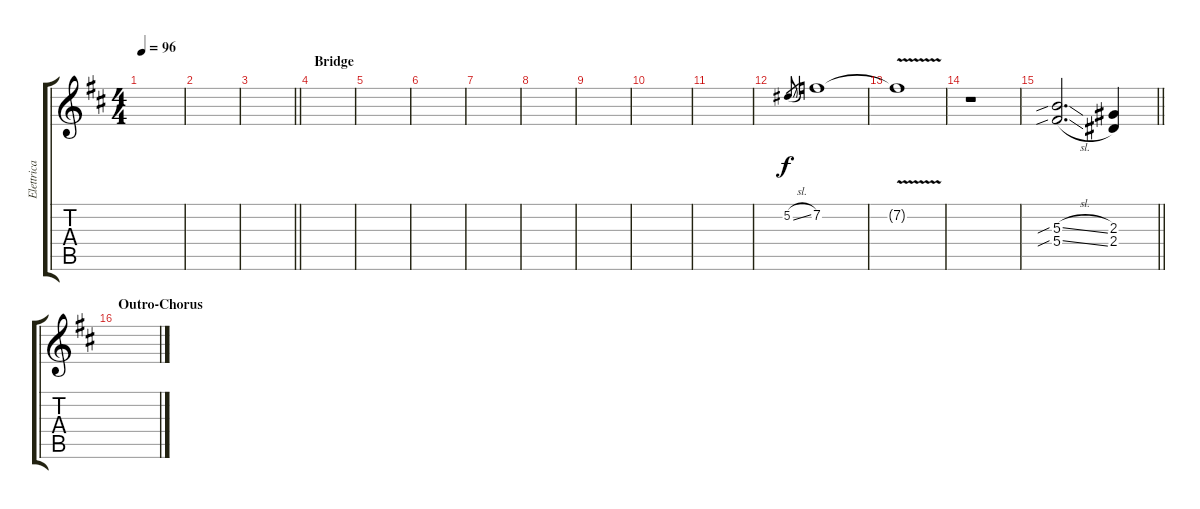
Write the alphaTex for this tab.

\track ("Elettrica Solo" "Elettrica ") {instrument distortionguitar}
\staff {score tabs}
\tuning (Eb4 Bb3 Gb3 Db3 Ab2 Eb2) {hide}
\ts (4 4)
\tempo 96
\clef g2
\ks d
|
|
\barLineRight lightlight
|
\section ("" "Bridge")
|
|
|
|
|
|
|
|
5.2{sl}.8{gr dy f} 7.2.1 |
7.2{v t}.1 |
r.1 |
\barLineRight lightlight
(5.3{sib sl} 5.4{sib sl}).2{d} (2.3 2.4).4 |
\section ("" "Outro-Chorus")
